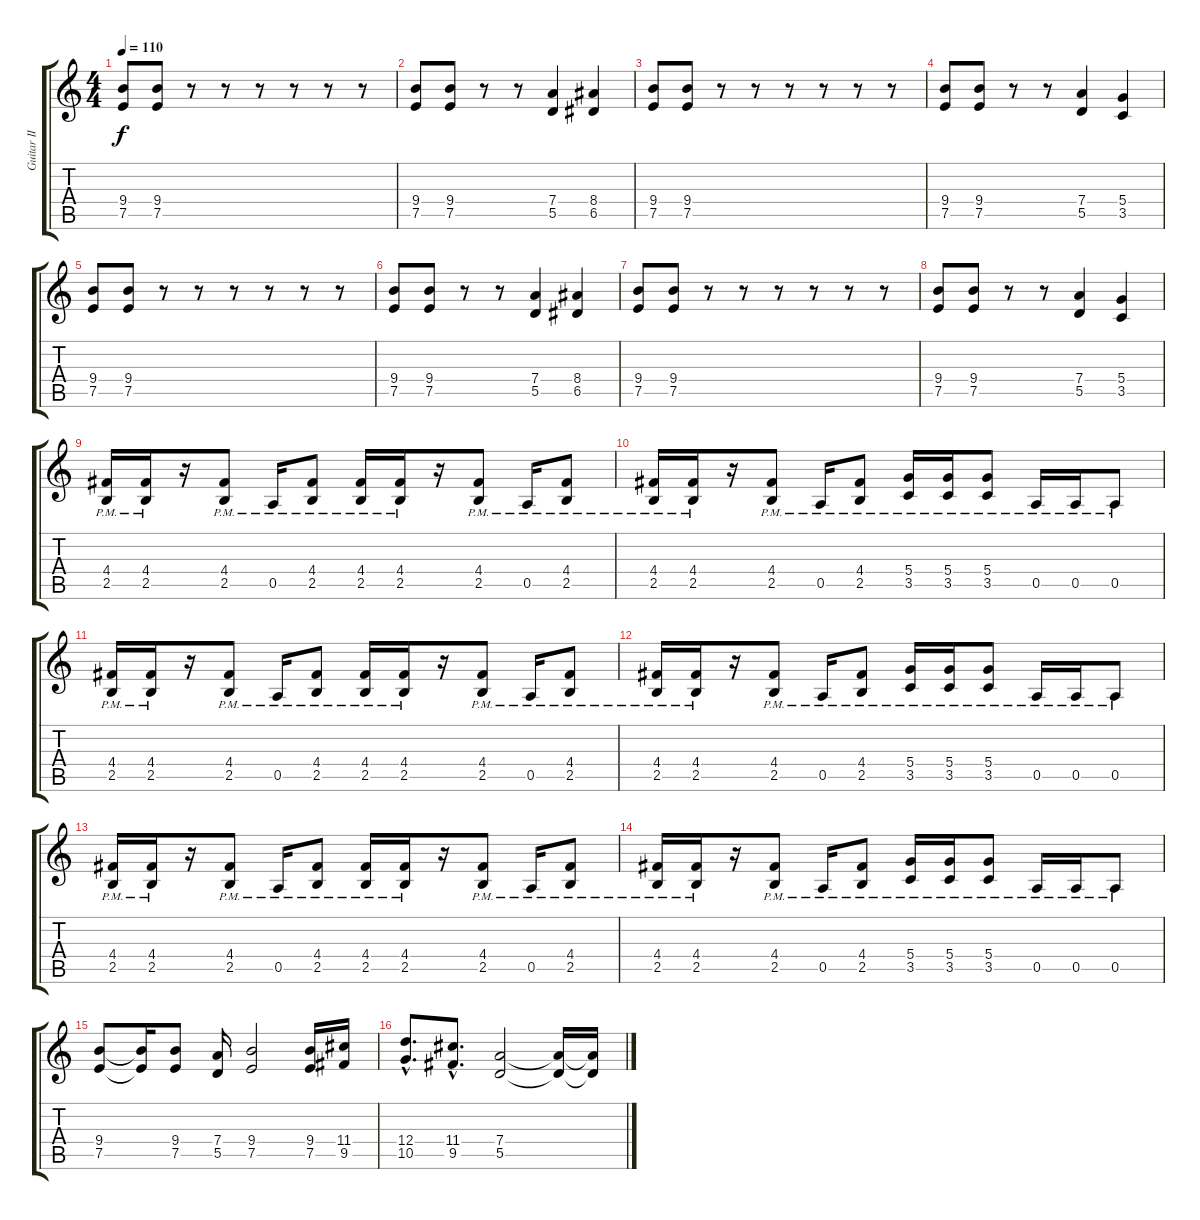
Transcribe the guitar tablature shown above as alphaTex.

\track ("Guitar II" "Guitar II") {instrument distortionguitar}
\staff {score tabs}
\tuning (E4 B3 G3 D3 A2 E2) {hide}
\ts (4 4)
\tempo 110
\clef g2
\ks c
(9.4 7.5).8{dy f instrument distortionguitar} (9.4 7.5).8 r.8 r.8 r.8 r.8 r.8 r.8 |
(9.4 7.5).8 (9.4 7.5).8 r.8 r.8 (7.4 5.5).4 (8.4 6.5).4 |
(9.4 7.5).8 (9.4 7.5).8 r.8 r.8 r.8 r.8 r.8 r.8 |
(9.4 7.5).8 (9.4 7.5).8 r.8 r.8 (7.4 5.5).4 (5.4 3.5).4 |
(9.4 7.5).8 (9.4 7.5).8 r.8 r.8 r.8 r.8 r.8 r.8 |
(9.4 7.5).8 (9.4 7.5).8 r.8 r.8 (7.4 5.5).4 (8.4 6.5).4 |
(9.4 7.5).8 (9.4 7.5).8 r.8 r.8 r.8 r.8 r.8 r.8 |
(9.4 7.5).8 (9.4 7.5).8 r.8 r.8 (7.4 5.5).4 (5.4 3.5).4 |
(4.4{pm} 2.5{pm}).16 (4.4{pm} 2.5{pm}).16 r.16 (4.4{pm} 2.5{pm}).8 0.5{pm}.16 (4.4{pm} 2.5{pm}).8 (4.4 2.5{pm}).16 (4.4{pm} 2.5{pm}).16 r.16 (4.4{pm} 2.5{pm}).8 0.5{pm}.16 (4.4{pm} 2.5{pm}).8 |
(4.4{pm} 2.5{pm}).16 (4.4{pm} 2.5{pm}).16 r.16 (4.4{pm} 2.5{pm}).8 0.5{pm}.16 (4.4{pm} 2.5{pm}).8 (5.4{pm} 3.5{pm}).16 (5.4{pm} 3.5{pm}).16 (5.4{pm} 3.5{pm}).8 0.5{pm}.16 0.5{pm}.16 0.5{pm}.8 |
(4.4{pm} 2.5{pm}).16 (4.4{pm} 2.5{pm}).16 r.16 (4.4{pm} 2.5{pm}).8 0.5{pm}.16 (4.4{pm} 2.5{pm}).8 (4.4 2.5{pm}).16 (4.4{pm} 2.5{pm}).16 r.16 (4.4{pm} 2.5{pm}).8 0.5{pm}.16 (4.4{pm} 2.5{pm}).8 |
(4.4{pm} 2.5{pm}).16 (4.4{pm} 2.5{pm}).16 r.16 (4.4{pm} 2.5{pm}).8 0.5{pm}.16 (4.4{pm} 2.5{pm}).8 (5.4{pm} 3.5{pm}).16 (5.4{pm} 3.5{pm}).16 (5.4{pm} 3.5{pm}).8 0.5{pm}.16 0.5{pm}.16 0.5{pm}.8 |
(4.4{pm} 2.5{pm}).16 (4.4{pm} 2.5{pm}).16 r.16 (4.4{pm} 2.5{pm}).8 0.5{pm}.16 (4.4{pm} 2.5{pm}).8 (4.4 2.5{pm}).16 (4.4{pm} 2.5{pm}).16 r.16 (4.4{pm} 2.5{pm}).8 0.5{pm}.16 (4.4{pm} 2.5{pm}).8 |
(4.4{pm} 2.5{pm}).16 (4.4{pm} 2.5{pm}).16 r.16 (4.4{pm} 2.5{pm}).8 0.5{pm}.16 (4.4{pm} 2.5{pm}).8 (5.4{pm} 3.5{pm}).16 (5.4{pm} 3.5{pm}).16 (5.4{pm} 3.5{pm}).8 0.5{pm}.16 0.5{pm}.16 0.5{pm}.8 |
(9.4 7.5).8 (9.4{t} 7.5{t}).16 (9.4 7.5).8 (7.4 5.5).16 (9.4 7.5).2 (9.4 7.5).16 (11.4 9.5).16 |
(12.4{hac} 10.5{hac}).8{d} (11.4{hac} 9.5{hac}).8{d} (7.4 5.5).2 (7.4{t} 5.5{t}).16 (7.4{t} 5.5{t}).16
